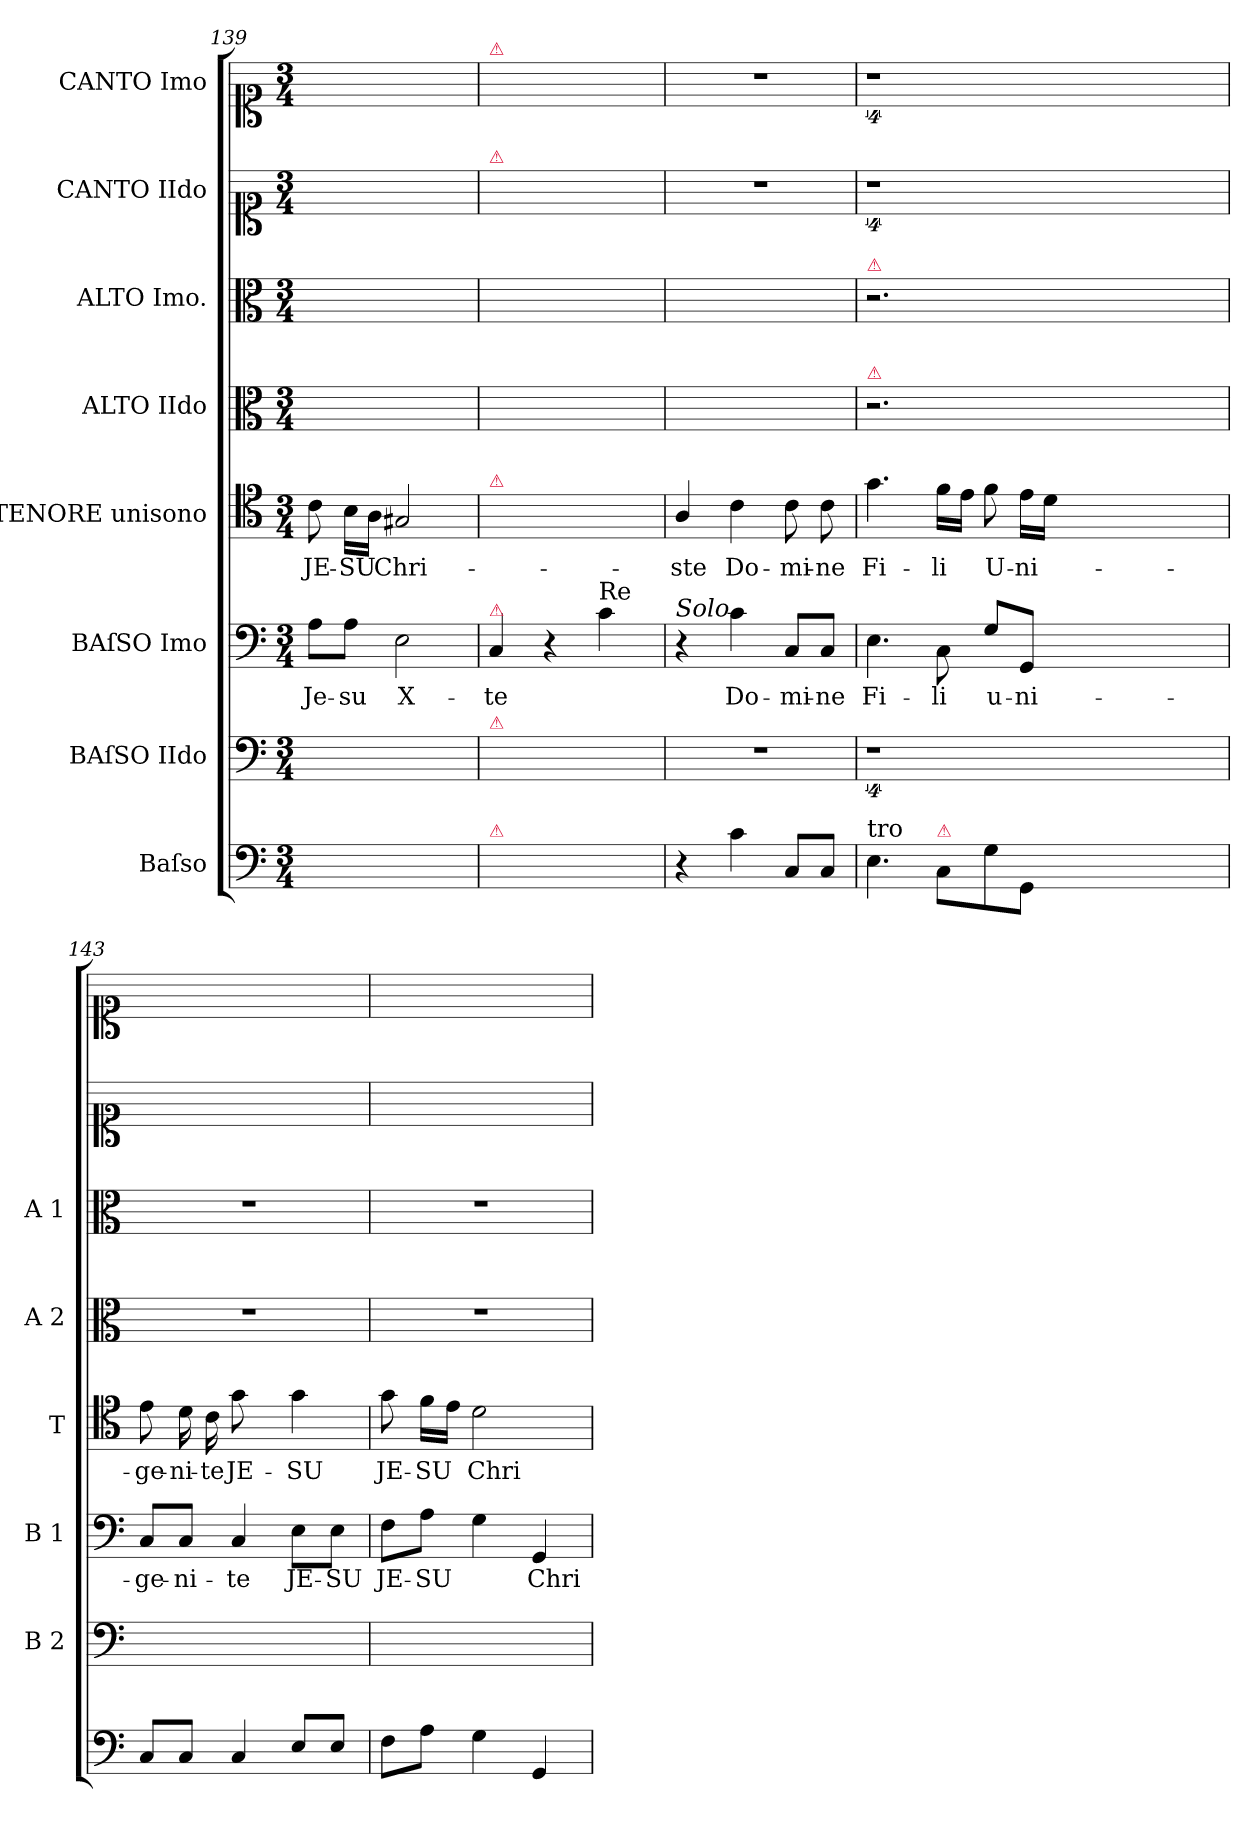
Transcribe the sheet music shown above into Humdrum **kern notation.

**kern	**kern	**kern	**text	**kern	**text	**kern	**kern	**kern	**kern
*part8	*part7	*part6	*part6	*part5	*part5	*part4	*part3	*part2	*part1
*staff8	*staff7	*staff6	*staff6	*staff5	*staff5	*staff4	*staff3	*staff2	*staff1
*I"Baſso	*I"BAſSO IIdo	*I"BAſSO Imo	*	*I"TENORE unisono	*	*I"ALTO IIdo	*I"ALTO Imo.	*I"CANTO IIdo	*I"CANTO Imo
*	*I'B 2	*I'B 1	*	*I'T	*	*I'A 2	*I'A 1	*	*
*clefF4	*clefF4	*clefF4	*	*clefC4	*	*clefC3	*clefC3	*clefC1	*clefC1
*k[]	*k[]	*k[]	*	*k[]	*	*k[]	*k[]	*k[]	*k[]
*C:	*C:	*C:	*	*C:	*	*C:	*C:	*C:	*C:
*M3/4	*M3/4	*M3/4	*	*M3/4	*	*M3/4	*M3/4	*M3/4	*M3/4
=139	=139	=139	=139	=139	=139	=139	=139	=139	=139
2.ryy	2.ryy	8A\L	Je-	8c\	JE-	2.ryy	2.ryy	2.ryy	2.ryy
.	.	8A\J	-su	16B\LL	-SU	.	.	.	.
.	.	.	.	16A\JJ	.	.	.	.	.
.	.	2E\	X-	2G#X/	Chri-	.	.	.	.
=140	=140	=140	=140	=140	=140	=140	=140	=140	=140
!	!	!	!	!	!	!	!	!	!LO:TX:a:color=crimson:t=⚠
!	!	!	!	!	!	!	!	!LO:TX:a:color=crimson:t=⚠	!
!	!	!	!	!LO:TX:a:color=crimson:t=⚠	!	!	!	!	!
!	!	!LO:TX:a:color=crimson:t=⚠	!	!	!	!	!	!	!
!	!LO:TX:a:color=crimson:t=⚠	!	!	!	!	!	!	!	!
!LO:TX:a:color=crimson:t=⚠	!	!	!	!	!	!	!	!	!
2.ryy	2.ryy	4C/	-te	2.ryy	.	2.ryy	2.ryy	2.ryy	2.ryy
.	.	4r	.	.	.	.	.	.	.
!	!	!LO:TX:a:t=Re	!	!	!	!	!	!	!
.	.	4c\	.	.	.	.	.	.	.
=141	=141	=141	=141	=141	=141	=141	=141	=141	=141
!	!	!LO:TX:a:i:t=Solo	!	!	!	!	!	!	!
4r	2.r	4r	.	4A/	-ste	2.ryy	2.ryy	2.r	2.r
4c\	.	4c\	Do-	4c\	Do-	.	.	.	.
8C/L	.	8C/L	-mi-	8c\	-mi-	.	.	.	.
8C/J	.	8C/J	-ne	8c\	-ne	.	.	.	.
=142	=142	=142	=142	=142	=142	=142	=142	=142	=142
!	!	!	!	!	!	!	!LO:TX:a:color=crimson:t=⚠	!	!
!	!	!	!	!	!	!LO:TX:a:color=crimson:t=⚠	!	!	!
!LO:TX:a:t=tro	!	!	!	!	!	!	!	!	!
4.E\	4%9r	4.E\	Fi-	4.g\	Fi-	2.r	2.r	4%9r	4%9r
!LO:TX:a:color=crimson:t=⚠	!	!	!	!	!	!	!	!	!
8C\L	.	8C\	-li	16f\LL	-li	.	.	.	.
.	.	.	.	16e\JJ	.	.	.	.	.
8G\	.	8G/L	u-	8f\	U-	.	.	.	.
8GG/J	.	8GG/J	-ni-	16e\LL	-ni-	.	.	.	.
.	.	.	.	16d\JJ	.	.	.	.	.
1.ryy	.	1.ryy	.	1.ryy	.	1.ryy	1.ryy	.	.
=143	=143	=143	=143	=143	=143	=143	=143	=143	=143
8C/L	2.ryy	8C/L	-ge-	8e\	-ge-	2.r	2.r	2.ryy	2.ryy
8C/J	.	8C/J	-ni-	16d\	-ni-	.	.	.	.
.	.	.	.	16c\	-te	.	.	.	.
!	!	!	!	!LO:N:vis=8	!	!	!	!	!
4C/	.	4C/	-te	4g\	JE-	.	.	.	.
8E/L	.	8E\L	JE-	4g\	-SU	.	.	.	.
8E/J	.	8E\J	-SU	.	.	.	.	.	.
=144	=144	=144	=144	=144	=144	=144	=144	=144	=144
8F\L	2.ryy	8F\L	JE-	8g\	JE-	2.r	2.r	2.ryy	2.ryy
8A\J	.	8A\J	-SU	16f\LL	-SU	.	.	.	.
.	.	.	.	16e\JJ	.	.	.	.	.
4G\	.	4G\	.	2d\	Chri-	.	.	.	.
4GG/	.	4GG/	Chri-	.	.	.	.	.	.
=	=	=	=	=	=	=	=	=	=
*-	*-	*-	*-	*-	*-	*-	*-	*-	*-
